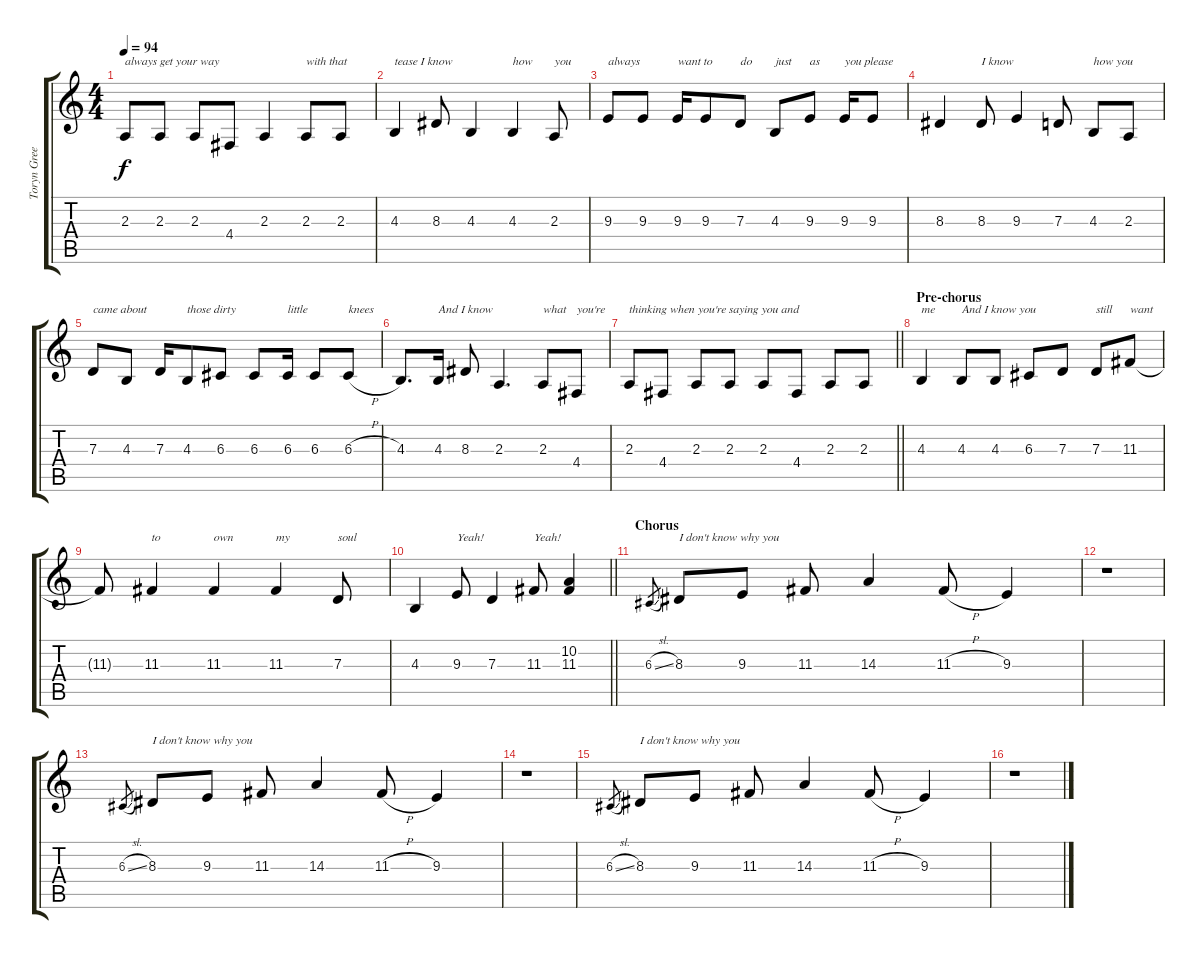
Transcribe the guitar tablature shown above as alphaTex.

\track ("Toryn Green (Vocals)" "Toryn Gree") {instrument violin}
\staff {score tabs}
\tuning (E4 B3 G3 D3 A2 D2) {hide}
\ts (4 4)
\tempo 94
\clef g2
\ks c
2.3.8{txt "always get your way" dy f} 2.3.8 2.3.8 4.4.8 2.3.4 2.3.8{txt "with that"} 2.3.8 |
4.3.4{txt "tease I know"} 8.3.8 4.3.4 4.3.4{txt "how"} 2.3.8{txt "you"} |
9.3.8{txt "always"} 9.3.8 9.3.16{txt "want to"} 9.3.8 7.3.8{txt "do"} 4.3.8{txt "just"} 9.3.8{txt "as"} 9.3.16{txt "you please"} 9.3.8 |
8.3.4 8.3.8{txt "I know"} 9.3.4 7.3.8 4.3.8{txt "how you"} 2.3.8 |
7.3.8{txt "came about"} 4.3.8 7.3.16 4.3.8{txt "those dirty"} 6.3.8 6.3.8 6.3.16{txt "little"} 6.3.8 6.3{h}.8{txt "knees"} |
4.3.8{d} 4.3.16{txt "And I know"} 8.3.8 2.3.4{d} 2.3.8{txt "what"} 4.4.8{txt "you're"} |
\barLineRight lightlight
2.3.8{txt "thinking when you're saying you and"} 4.4.8 2.3.8 2.3.8 2.3.8 4.4.8 2.3.8 2.3.8 |
\section ("" "Pre-chorus")
4.3.4{txt "me"} 4.3.8{txt "And I know you"} 4.3.8 6.3.8 7.3.8 7.3.8{txt "still"} 11.3.8{txt "want"} |
11.3{t}.8 11.3.4{txt "to"} 11.3.4{txt "own"} 11.3.4{txt "my"} 7.3.8{txt "soul"} |
\barLineRight lightlight
4.3.4 9.3.8{txt "Yeah!"} 7.3.4 11.3.8{txt "Yeah!"} (10.2 11.3).4 |
\section ("" "Chorus")
6.3{sl}.8{gr} 8.3.8{txt "I don't know why you"} 9.3.8 11.3.8 14.3.4 11.3{h}.8 9.3.4 |
r.1 |
6.3{sl}.8{gr} 8.3.8{txt "I don't know why you"} 9.3.8 11.3.8 14.3.4 11.3{h}.8 9.3.4 |
r.1 |
6.3{sl}.8{gr} 8.3.8{txt "I don't know why you"} 9.3.8 11.3.8 14.3.4 11.3{h}.8 9.3.4 |
r.1
